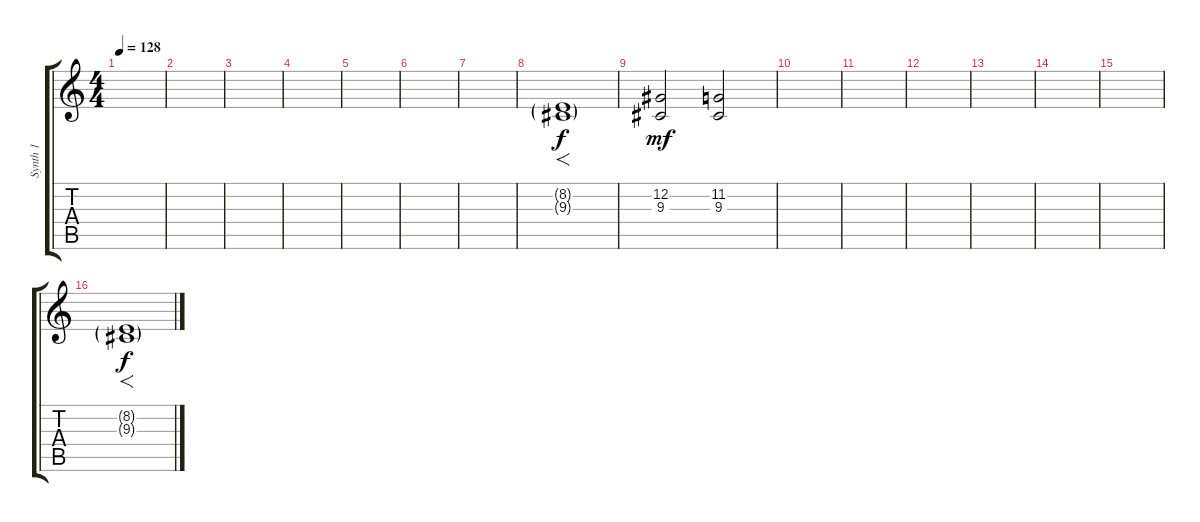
\track ("Synth 1" "Synth 1") {instrument choiraahs}
\staff {score tabs}
\tuning (Db4 Ab3 E3 B2 Gb2 Db2) {hide}
\ts (4 4)
\tempo 128
\clef g2
\ks c
|
|
|
|
|
|
|
(8.2{g} 9.3{g}).1{f} |
(12.2 9.3).2{dy mf} (11.2 9.3).2 |
|
|
|
|
|
|
(8.2{g} 9.3{g}).1{f dy f}
